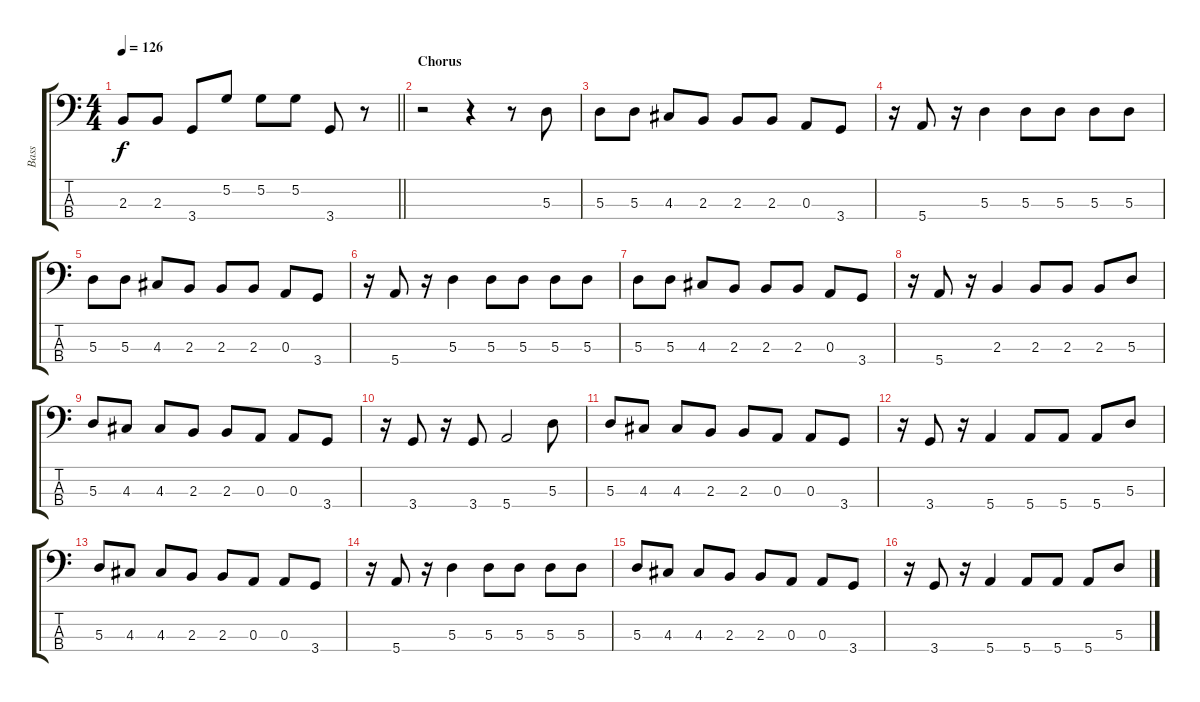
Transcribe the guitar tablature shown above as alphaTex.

\track ("Bass" "Bass") {instrument electricbassfinger}
\staff {score tabs}
\tuning (G2 D2 A1 E1) {hide}
\ts (4 4)
\tempo 126
\clef f4
\barLineRight lightlight
\ks c
2.3.8{dy f} 2.3.8 3.4.8 5.2.8 5.2.8 5.2.8 3.4.8 r.8 |
\section ("" "Chorus")
r.2 r.4 r.8 5.3.8 |
5.3.8 5.3.8 4.3.8 2.3.8 2.3.8 2.3.8 0.3.8 3.4.8 |
r.16 5.4.8 r.16 5.3.4 5.3.8 5.3.8 5.3.8 5.3.8 |
5.3.8 5.3.8 4.3.8 2.3.8 2.3.8 2.3.8 0.3.8 3.4.8 |
r.16 5.4.8 r.16 5.3.4 5.3.8 5.3.8 5.3.8 5.3.8 |
5.3.8 5.3.8 4.3.8 2.3.8 2.3.8 2.3.8 0.3.8 3.4.8 |
r.16 5.4.8 r.16 2.3.4 2.3.8 2.3.8 2.3.8 5.3.8 |
5.3.8 4.3.8 4.3.8 2.3.8 2.3.8 0.3.8 0.3.8 3.4.8 |
r.16 3.4.8 r.16 3.4.8 5.4.2 5.3.8 |
5.3.8 4.3.8 4.3.8 2.3.8 2.3.8 0.3.8 0.3.8 3.4.8 |
r.16 3.4.8 r.16 5.4.4 5.4.8 5.4.8 5.4.8 5.3.8 |
5.3.8 4.3.8 4.3.8 2.3.8 2.3.8 0.3.8 0.3.8 3.4.8 |
r.16 5.4.8 r.16 5.3.4 5.3.8 5.3.8 5.3.8 5.3.8 |
5.3.8 4.3.8 4.3.8 2.3.8 2.3.8 0.3.8 0.3.8 3.4.8 |
r.16 3.4.8 r.16 5.4.4 5.4.8 5.4.8 5.4.8 5.3.8
